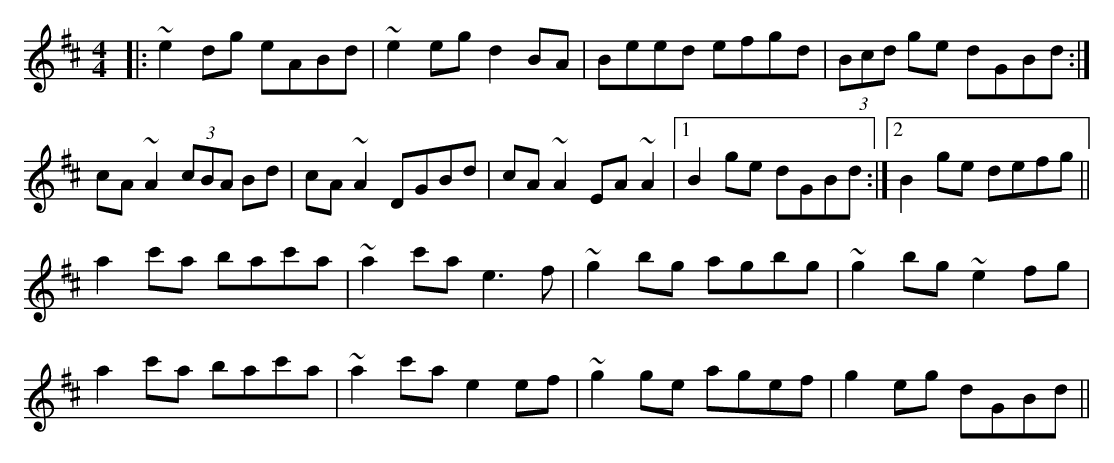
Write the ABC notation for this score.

X:1
M:4/4
K:Amix
|:~e2dg eABd|~e2eg d2BA|Beed efgd|(3Bcd ge dGBd:|
cA~A2 (3cBA Bd|cA~A2 DGBd|cA~A2 EA~A2|1 B2ge dGBd:|2 B2ge defg||
a2c'a bac'a|~a2c'a e3f|~g2bg agbg|~g2bg ~e2fg|
a2c'a bac'a|~a2c'a e2ef|~g2ge agef|g2eg dGBd||
